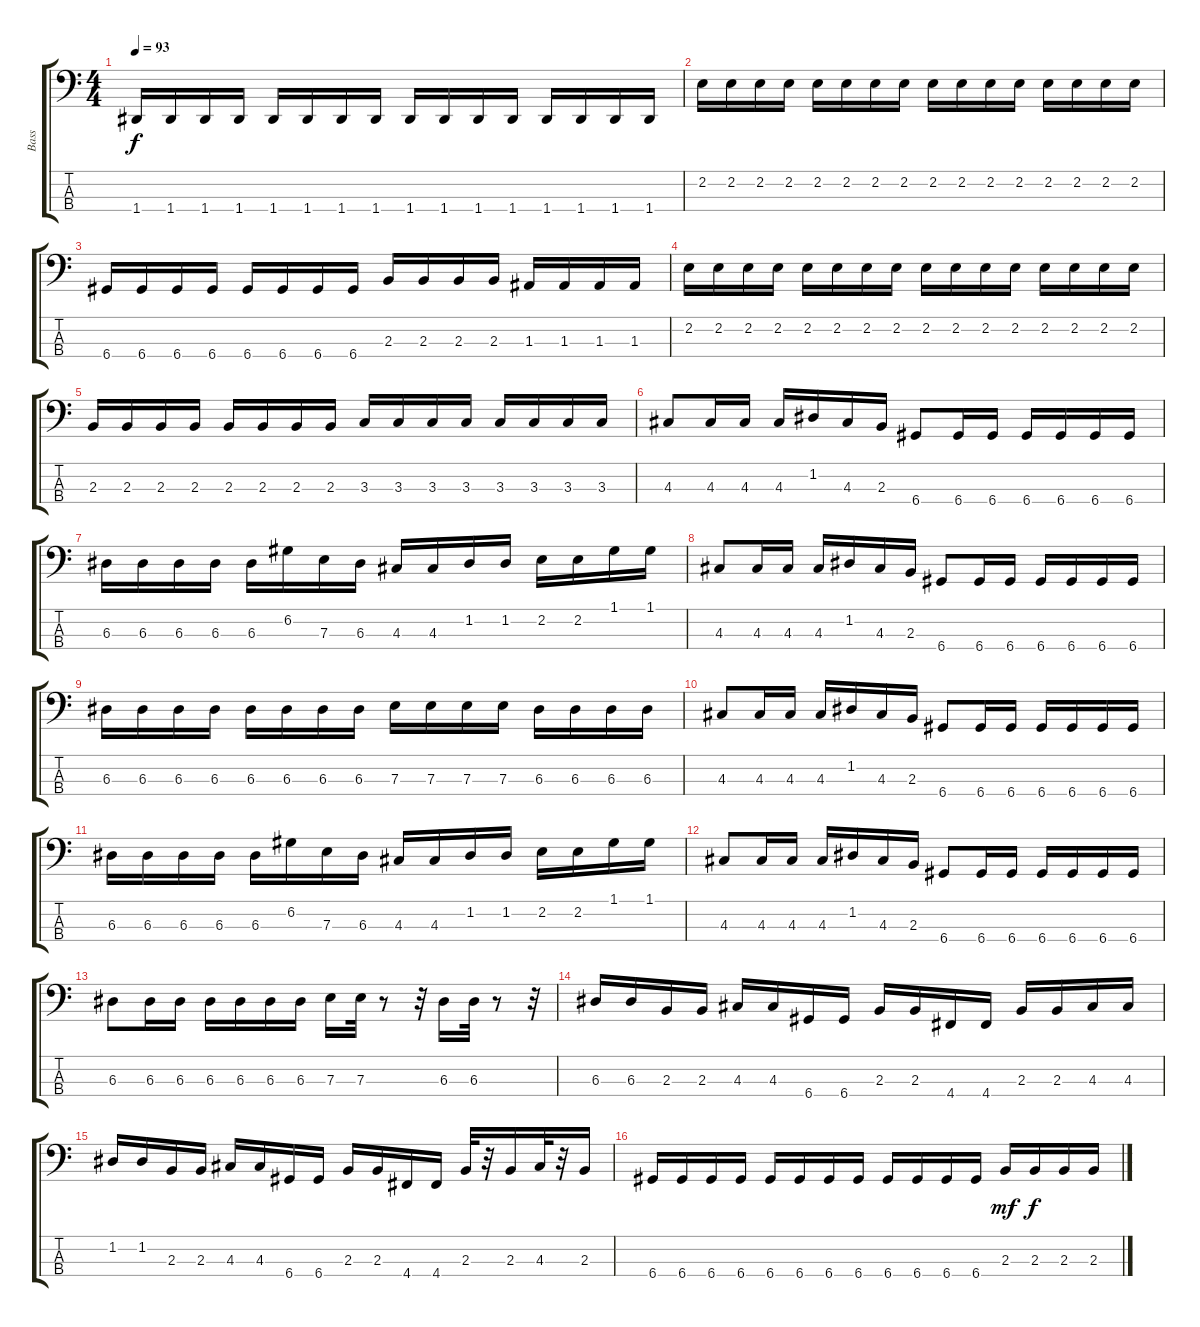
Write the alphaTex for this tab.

\track ("Bass" "Bass") {instrument electricbassfinger}
\staff {score tabs}
\tuning (G2 D2 A1 D1) {hide}
\ts (4 4)
\tempo 93
\clef f4
\ks c
1.4.16{dy f} 1.4.16 1.4.16 1.4.16 1.4.16 1.4.16 1.4.16 1.4.16 1.4.16 1.4.16 1.4.16 1.4.16 1.4.16 1.4.16 1.4.16 1.4.16 |
2.2.16 2.2.16 2.2.16 2.2.16 2.2.16 2.2.16 2.2.16 2.2.16 2.2.16 2.2.16 2.2.16 2.2.16 2.2.16 2.2.16 2.2.16 2.2.16 |
6.4.16 6.4.16 6.4.16 6.4.16 6.4.16 6.4.16 6.4.16 6.4.16 2.3.16 2.3.16 2.3.16 2.3.16 1.3.16 1.3.16 1.3.16 1.3.16 |
2.2.16 2.2.16 2.2.16 2.2.16 2.2.16 2.2.16 2.2.16 2.2.16 2.2.16 2.2.16 2.2.16 2.2.16 2.2.16 2.2.16 2.2.16 2.2.16 |
2.3.16 2.3.16 2.3.16 2.3.16 2.3.16 2.3.16 2.3.16 2.3.16 3.3.16 3.3.16 3.3.16 3.3.16 3.3.16 3.3.16 3.3.16 3.3.16 |
4.3.8 4.3.16 4.3.16 4.3.16 1.2.16 4.3.16 2.3.16 6.4.8 6.4.16 6.4.16 6.4.16 6.4.16 6.4.16 6.4.16 |
6.3.16 6.3.16 6.3.16 6.3.16 6.3.16 6.2.16 7.3.16 6.3.16 4.3.16 4.3.16 1.2.16 1.2.16 2.2.16 2.2.16 1.1.16 1.1.16 |
4.3.8 4.3.16 4.3.16 4.3.16 1.2.16 4.3.16 2.3.16 6.4.8 6.4.16 6.4.16 6.4.16 6.4.16 6.4.16 6.4.16 |
6.3.16 6.3.16 6.3.16 6.3.16 6.3.16 6.3.16 6.3.16 6.3.16 7.3.16 7.3.16 7.3.16 7.3.16 6.3.16 6.3.16 6.3.16 6.3.16 |
4.3.8 4.3.16 4.3.16 4.3.16 1.2.16 4.3.16 2.3.16 6.4.8 6.4.16 6.4.16 6.4.16 6.4.16 6.4.16 6.4.16 |
6.3.16 6.3.16 6.3.16 6.3.16 6.3.16 6.2.16 7.3.16 6.3.16 4.3.16 4.3.16 1.2.16 1.2.16 2.2.16 2.2.16 1.1.16 1.1.16 |
4.3.8 4.3.16 4.3.16 4.3.16 1.2.16 4.3.16 2.3.16 6.4.8 6.4.16 6.4.16 6.4.16 6.4.16 6.4.16 6.4.16 |
6.3.8 6.3.16 6.3.16 6.3.16 6.3.16 6.3.16 6.3.16 7.3.16 7.3.32 r.8 r.32 6.3.16 6.3.32 r.8 r.32 |
6.3.16 6.3.16 2.3.16 2.3.16 4.3.16 4.3.16 6.4.16 6.4.16 2.3.16 2.3.16 4.4.16 4.4.16 2.3.16 2.3.16 4.3.16 4.3.16 |
1.2.16 1.2.16 2.3.16 2.3.16 4.3.16 4.3.16 6.4.16 6.4.16 2.3.16 2.3.16 4.4.16 4.4.16 2.3.32 r.32 2.3.16 4.3.32 r.32 2.3.16 |
6.4.16 6.4.16 6.4.16 6.4.16 6.4.16 6.4.16 6.4.16 6.4.16 6.4.16 6.4.16 6.4.16 6.4.16 2.3.16{dy mf} 2.3.16{dy f} 2.3.16 2.3.16
